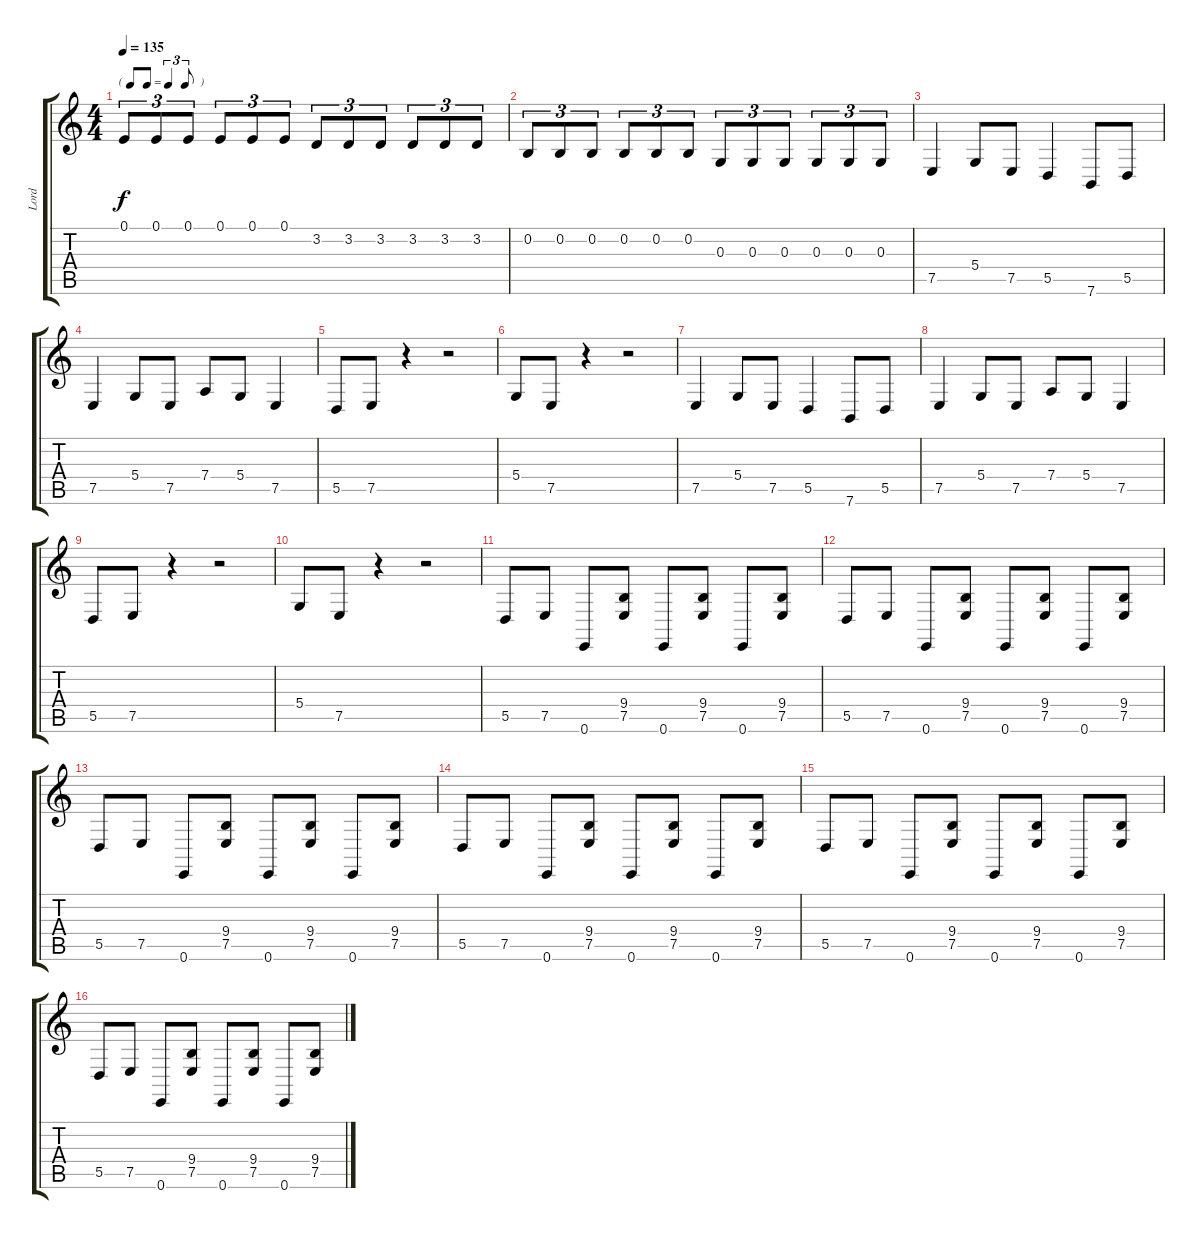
\track ("Lord" "Lord") {instrument drawbarorgan}
\staff {score tabs}
\tuning (E4 B3 G3 D3 A2 E2) {hide}
\ts (4 4)
\tf triplet8th
\tempo 135
\clef g2
\ks c
0.1.8{tu (3 2) dy f instrument drawbarorgan} 0.1.8{tu (3 2)} 0.1.8{tu (3 2)} 0.1.8{tu (3 2)} 0.1.8{tu (3 2)} 0.1.8{tu (3 2)} 3.2.8{tu (3 2)} 3.2.8{tu (3 2)} 3.2.8{tu (3 2)} 3.2.8{tu (3 2)} 3.2.8{tu (3 2)} 3.2.8{tu (3 2)} |
0.2.8{tu (3 2)} 0.2.8{tu (3 2)} 0.2.8{tu (3 2)} 0.2.8{tu (3 2)} 0.2.8{tu (3 2)} 0.2.8{tu (3 2)} 0.3.8{tu (3 2)} 0.3.8{tu (3 2)} 0.3.8{tu (3 2)} 0.3.8{tu (3 2)} 0.3.8{tu (3 2)} 0.3.8{tu (3 2)} |
7.5.4 5.4.8 7.5.8 5.5.4 7.6.8 5.5.8 |
7.5.4 5.4.8 7.5.8 7.4.8 5.4.8 7.5.4 |
5.5.8 7.5.8 r.4 r.2 |
5.4.8 7.5.8 r.4 r.2 |
7.5.4 5.4.8 7.5.8 5.5.4 7.6.8 5.5.8 |
7.5.4 5.4.8 7.5.8 7.4.8 5.4.8 7.5.4 |
5.5.8 7.5.8 r.4 r.2 |
5.4.8 7.5.8 r.4 r.2 |
5.5.8 7.5.8 0.6.8 (9.4 7.5).8 0.6.8 (9.4 7.5).8 0.6.8 (9.4 7.5).8 |
5.5.8 7.5.8 0.6.8 (9.4 7.5).8 0.6.8 (9.4 7.5).8 0.6.8 (9.4 7.5).8 |
5.5.8 7.5.8 0.6.8 (9.4 7.5).8 0.6.8 (9.4 7.5).8 0.6.8 (9.4 7.5).8 |
5.5.8 7.5.8 0.6.8 (9.4 7.5).8 0.6.8 (9.4 7.5).8 0.6.8 (9.4 7.5).8 |
5.5.8 7.5.8 0.6.8 (9.4 7.5).8 0.6.8 (9.4 7.5).8 0.6.8 (9.4 7.5).8 |
5.5.8 7.5.8 0.6.8 (9.4 7.5).8 0.6.8 (9.4 7.5).8 0.6.8 (9.4 7.5).8
